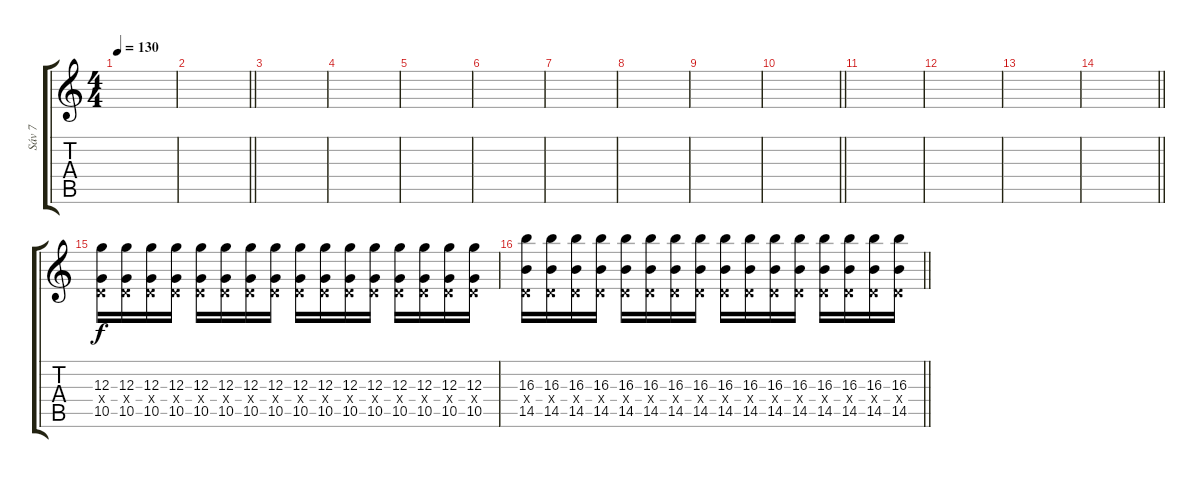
\track ("Sáv 7" "Sáv 7") {instrument distortionguitar}
\staff {score tabs}
\tuning (E4 B3 G3 D3 A2 E2) {hide}
\ts (4 4)
\tempo 130
\clef g2
\ks c
|
\barLineRight lightlight
|
|
|
|
|
|
|
|
\barLineRight lightlight
|
|
|
|
\barLineRight lightlight
|
(12.3 0.4{x} 10.5).16 (12.3 0.4{x} 10.5).16 (12.3 0.4{x} 10.5).16 (12.3 0.4{x} 10.5).16 (12.3 0.4{x} 10.5).16 (12.3 0.4{x} 10.5).16 (12.3 0.4{x} 10.5).16 (12.3 0.4{x} 10.5).16 (12.3 0.4{x} 10.5).16 (12.3 0.4{x} 10.5).16 (12.3 0.4{x} 10.5).16 (12.3 0.4{x} 10.5).16 (12.3 0.4{x} 10.5).16 (12.3 0.4{x} 10.5).16 (12.3 0.4{x} 10.5).16 (12.3 0.4{x} 10.5).16 |
\barLineRight lightlight
(16.3 0.4{x} 14.5).16 (16.3 0.4{x} 14.5).16 (16.3 0.4{x} 14.5).16 (16.3 0.4{x} 14.5).16 (16.3 0.4{x} 14.5).16 (16.3 0.4{x} 14.5).16 (16.3 0.4{x} 14.5).16 (16.3 0.4{x} 14.5).16 (16.3 0.4{x} 14.5).16 (16.3 0.4{x} 14.5).16 (16.3 0.4{x} 14.5).16 (16.3 0.4{x} 14.5).16 (16.3 0.4{x} 14.5).16 (16.3 0.4{x} 14.5).16 (16.3 0.4{x} 14.5).16 (16.3 0.4{x} 14.5).16
